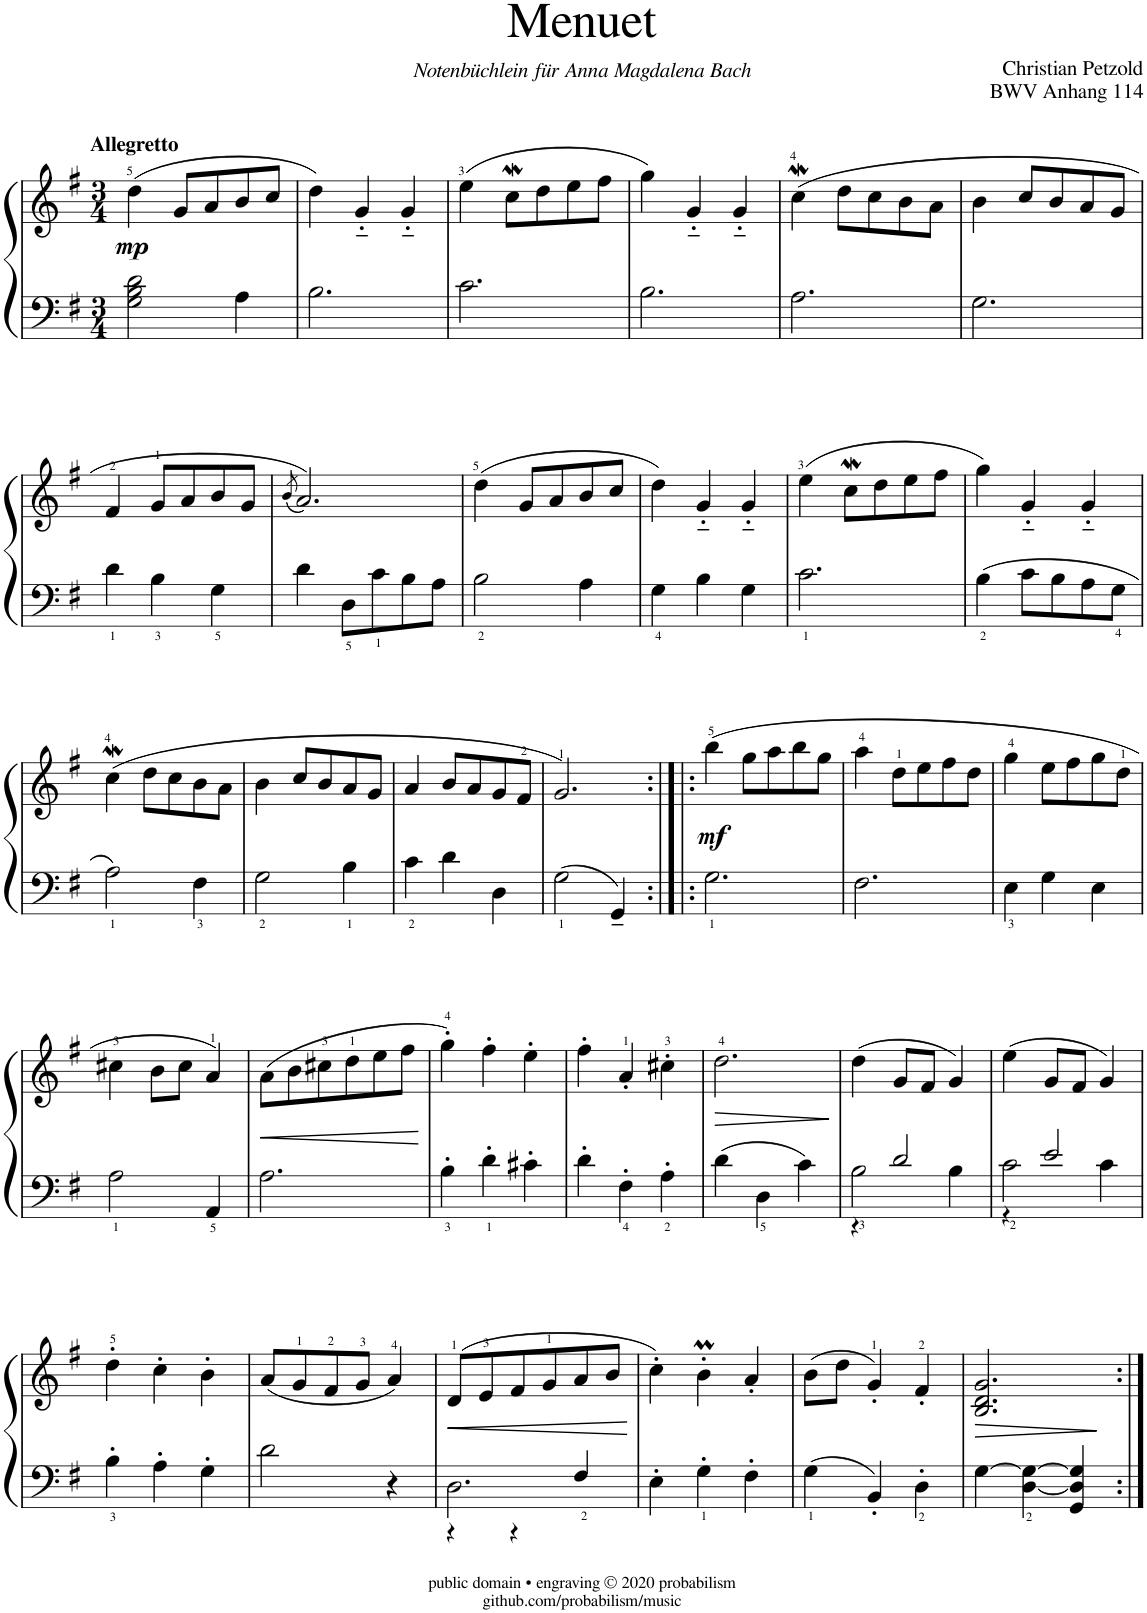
**kern	**kern	**dynam
*part1	*part1	*part1
*staff2	*staff1	*staff1/2
*I"Piano	*	*
*I'Pno.	*	*
*clefF4	*clefG2	*
*k[f#]	*k[f#]	*
*M3/4	*M3/4	*
=1	=1	=1
!	!LO:TX:a:B:t=Allegretto	!
!	!	!LO:DY:b
2G\ 2B\ 2d\	(4dd\	mp
.	8g/L	.
.	8a/	.
4A\	8b/	.
.	8cc/J	.
=2	=2	=2
2.B\	4dd\)	.
.	4g'~/	.
.	4g'~/	.
=3	=3	=3
2.c\	(4ee\	.
.	8ccw\L	.
.	8dd\	.
.	8ee\	.
.	8ff#\J	.
=4	=4	=4
2.B\	4gg\)	.
.	4g'~/	.
.	4g'~/	.
=5	=5	=5
2.A\	(4ccw\	.
.	8dd\L	.
.	8cc\	.
.	8b\	.
.	8a\J	.
=6	=6	=6
2.G\	4b\	.
.	8cc/L	.
.	8b/	.
.	8a/	.
.	8g/J	.
!!LO:LB:g=z
=7	=7	=7
4d\	4f#/	.
4B\	8g/L	.
.	8a/	.
4G\	8b/	.
.	8g/J	.
=8	=8	=8
.	(8qb/	.
4d\	2.a/))	.
8D\L	.	.
8c\	.	.
8B\	.	.
8A\J	.	.
=9	=9	=9
2B\	(4dd\	.
.	8g/L	.
.	8a/	.
4A\	8b/	.
.	8cc/J	.
=10	=10	=10
4G\	4dd\)	.
4B\	4g'~/	.
4G\	4g'~/	.
=11	=11	=11
2.c\	(4ee\	.
.	8ccw\L	.
.	8dd\	.
.	8ee\	.
.	8ff#\J	.
=12	=12	=12
4B\	4gg\)	.
8c\L	4g'~/	.
8B\	.	.
8A\	4g'~/	.
8G\J	.	.
!!LO:LB:g=z
=13	=13	=13
2A\	(4ccw\	.
.	8dd\L	.
.	8cc\	.
4F#\	8b\	.
.	8a\J	.
=14	=14	=14
2G\	4b\	.
.	8cc/L	.
.	8b/	.
4B\	8a/	.
.	8g/J	.
=15	=15	=15
4c\	4a/	.
4d\	8b/L	.
.	8a/	.
4D\	8g/	.
.	8f#/J	.
=16	=16	=16
2G\	2.g/)	.
4GG~/	.	.
=17:|!|:	=17:|!|:	=17:|!|:
!	!	!LO:DY:b
2.G\	(4bb\	mf
.	8gg\L	.
.	8aa\	.
.	8bb\	.
.	8gg\J	.
=18	=18	=18
2.F#\	4aa\	.
.	8dd\L	.
.	8ee\	.
.	8ff#\	.
.	8dd\J	.
=19	=19	=19
4E\	4gg\	.
4G\	8ee\L	.
.	8ff#\	.
4E\	8gg\	.
.	8dd\J	.
!!LO:LB:g=z
=20	=20	=20
2A\	4cc#X\	.
.	8b\L	.
.	8cc#\J	.
4AA/	4a/)	.
=21	=21	=21
!	!	!LO:HP:b
2.A\	(8a\L	<
.	8b\	.
.	8cc#X\	.
.	8dd\	.
.	8ee\	.
.	8ff#\J	.
.	.	[
=22	=22	=22
4B'\	4gg'\)	.
4d'\	4ff#'\	.
4c#X'\	4ee'\	.
=23	=23	=23
4d'\	4ff#'\	.
4F#'\	4a'/	.
4A'\	4cc#X'\	.
=24	=24	=24
!	!	!LO:HP:b
4d\	2.dd\	>
4D\	.	.
4c\	.	.
.	.	]
=25	=25	=25
*^	*	*
2B\	4r	(4dd\	.
.	2d/	8g/L	.
.	.	8f#/J	.
4B\	.	4g/)	.
=26	=26	=26	=26
2c\	4r	(4ee\	.
.	2e/	8g/L	.
.	.	8f#/J	.
4c\	.	4g/)	.
*v	*v	*	*
!!LO:LB:g=z
=27	=27	=27
4B'\	4dd'\	.
4A'\	4cc'\	.
4G'\	4b'\	.
=28	=28	=28
2d\	(8a/L	.
.	8g/	.
.	8f#/	.
.	8g/J	.
4r	4a/)	.
=29	=29	=29
*^	*	*
!	!	!	!LO:HP:b
2.D\	4r	(8d/L	<
.	.	8e/	.
.	4r	8f#/	.
.	.	8g/	.
.	4F#</	8a/	.
.	.	8b/J	.
*v	*v	*	*
.	.	[
=30	=30	=30
4E'\	4cc'\)	.
4G'\	4bm'\	.
4F#'\	4a'/	.
=31	=31	=31
4G\	(8b\L	.
.	8dd\J	.
4BB'/	4g'/)	.
4D'\	4f#'/	.
=32	=32	=32
!	!	!LO:HP:b
[4G\	2.B/ 2.d/ 2.g/	>
[4D\ 4G\_	.	.
4GG/ 4D/] 4G/]	.	.
.	.	]
=:|!	=:|!	=:|!
*-	*-	*-
